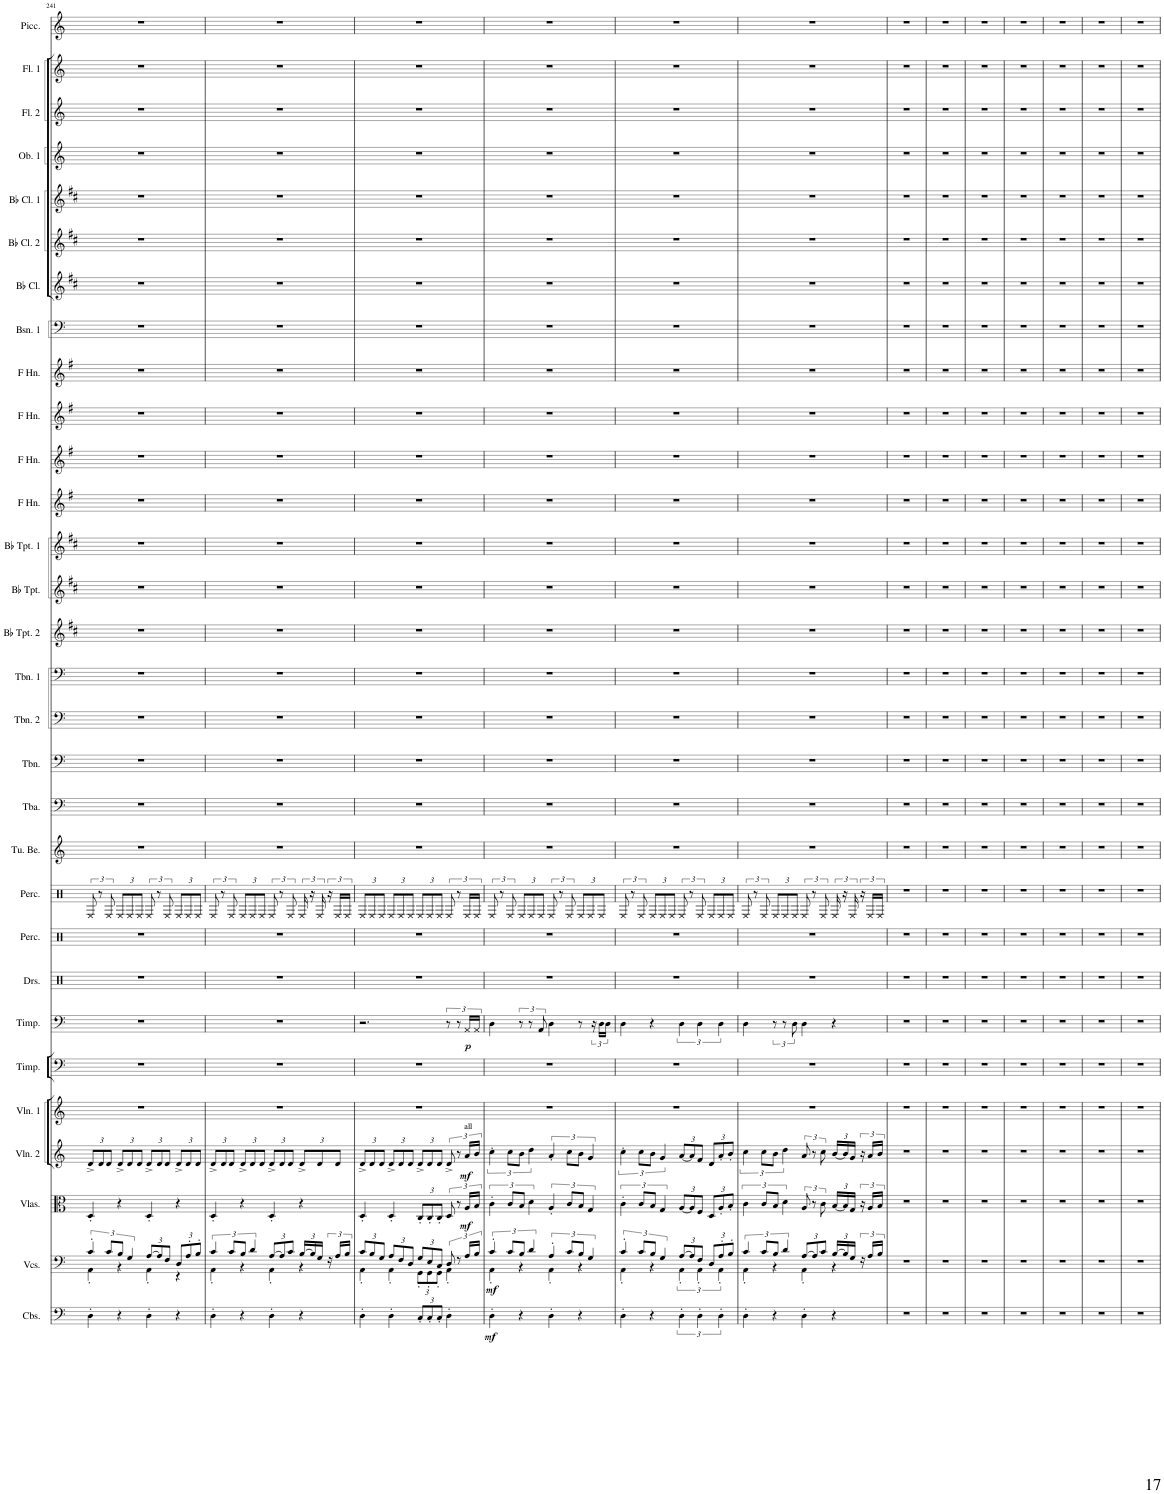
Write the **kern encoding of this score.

**kern	**dynam	**kern	**dynam	**kern	**dynam	**kern	**dynam	**kern	**kern	**kern	**dynam	**kern	**kern	**kern	**kern	**kern	**kern	**kern	**kern	**kern	**kern	**kern	**kern	**kern	**kern	**kern	**kern	**kern	**kern	**kern	**kern	**kern	**kern	**kern
*part30	*part30	*part29	*part29	*part28	*part28	*part27	*part27	*part26	*part25	*part24	*part24	*part23	*part22	*part21	*part20	*part19	*part18	*part17	*part16	*part15	*part14	*part13	*part12	*part11	*part10	*part9	*part8	*part7	*part6	*part5	*part4	*part3	*part2	*part1
*staff30	*staff30	*staff29	*staff29	*staff28	*staff28	*staff27	*staff27	*staff26	*staff25	*staff24	*staff24	*staff23	*staff22	*staff21	*staff20	*staff19	*staff18	*staff17	*staff16	*staff15	*staff14	*staff13	*staff12	*staff11	*staff10	*staff9	*staff8	*staff7	*staff6	*staff5	*staff4	*staff3	*staff2	*staff1
*I"Contrabasses	*	*I"Violoncellos	*	*I"Violas	*	*I"Violin 2	*	*I"Violin 1	*I"Timpani	*I"Timpani	*	*I"Drumset	*I"Percussion	*I"Percussion	*I"Tubular Bells	*I"Tuba	*I"Trombone	*I"Trombone 2	*I"Trombone 1	*I"Bb Trumpet 2	*I"Bb Trumpet	*I"Bb Trumpet 1	*I"Horn in F	*I"Horn in F	*I"Horn in F	*I"Horn in F	*I"Bassoon 1	*I"Bb Clarinet	*I"Bb Clarinet 2	*I"Bb Clarinet 1	*I"Oboe 1	*I"Flute 2	*I"Flute 1	*I"Piccolo
*I'Cbs.	*	*I'Vcs.	*	*I'Vlas.	*	*I'Vln. 2	*	*I'Vln. 1	*I'Timp.	*I'Timp.	*	*I'Drs.	*I'Perc.	*I'Perc.	*I'Tu. Be.	*I'Tba.	*I'Tbn.	*I'Tbn. 2	*I'Tbn. 1	*I'Bb Tpt. 2	*I'Bb Tpt.	*I'Bb Tpt. 1	*	*	*	*	*I'Bsn. 1	*I'Bb Cl.	*I'Bb Cl. 2	*I'Bb Cl. 1	*I'Ob. 1	*I'Fl. 2	*I'Fl. 1	*I'Picc.
!!LO:PB:g=z
*clefF4	*	*clefF4	*	*clefC3	*	*clefG2	*	*clefG2	*clefF4	*clefF4	*	*clefX	*clefX	*clefX	*clefG2	*clefF4	*clefF4	*clefF4	*clefF4	*clefG2	*clefG2	*clefG2	*clefG2	*clefG2	*clefG2	*clefG2	*clefF4	*clefG2	*clefG2	*clefG2	*clefG2	*clefG2	*clefG2	*clefG2
*Trd7c12	*	*	*	*	*	*	*	*	*	*	*	*	*	*	*	*	*	*	*	*Trd1c2	*Trd1c2	*Trd1c2	*Trd4c7	*Trd4c7	*Trd4c7	*Trd4c7	*Trd5c9	*Trd1c2	*Trd1c2	*Trd1c2	*	*	*	*Trd-7c-12
*k[]	*	*k[]	*	*k[]	*	*k[]	*	*k[]	*k[]	*k[]	*	*k[]	*k[]	*k[]	*k[]	*k[]	*k[]	*k[]	*k[]	*k[f#c#]	*k[f#c#]	*k[f#c#]	*k[f#]	*k[f#]	*k[f#]	*k[f#]	*k[]	*k[f#c#]	*k[f#c#]	*k[f#c#]	*k[]	*k[]	*k[]	*k[]
*M4/4	*	*M4/4	*	*M4/4	*	*M4/4	*	*M4/4	*M4/4	*M4/4	*	*M4/4	*M4/4	*M4/4	*M4/4	*M4/4	*M4/4	*M4/4	*M4/4	*M4/4	*M4/4	*M4/4	*M4/4	*M4/4	*M4/4	*M4/4	*M4/4	*M4/4	*M4/4	*M4/4	*M4/4	*M4/4	*M4/4	*M4/4
*met(c)	*	*met(c)	*	*met(c)	*	*met(c)	*	*met(c)	*met(c)	*met(c)	*	*met(c)	*met(c)	*met(c)	*met(c)	*met(c)	*met(c)	*met(c)	*met(c)	*met(c)	*met(c)	*met(c)	*met(c)	*met(c)	*met(c)	*met(c)	*met(c)	*met(c)	*met(c)	*met(c)	*met(c)	*met(c)	*met(c)	*met(c)
=241	=241	=241	=241	=241	=241	=241	=241	=241	=241	=241	=241	=241	=241	=241	=241	=241	=241	=241	=241	=241	=241	=241	=241	=241	=241	=241	=241	=241	=241	=241	=241	=241	=241	=241
*	*	*^	*	*	*	*	*	*	*	*	*	*	*	*	*	*	*	*	*	*	*	*	*	*	*	*	*	*	*	*	*	*	*	*
*	*	*	*	*	*	*	*Xbrackettup	*	*	*	*	*	*	*	*	*	*	*	*	*	*	*	*	*	*	*	*	*	*	*	*	*	*	*	*
4D'\	.	6c'/	4AA'\	.	4D'/	.	12d^/L	.	1r	1r	1r	.	1r	1r	12E/	1r	1r	1r	1r	1r	1r	1r	1r	1r	1r	1r	1r	1r	1r	1r	1r	1r	1r	1r	1r
.	.	.	.	.	.	.	12d/	.	.	.	.	.	.	.	12r	.	.	.	.	.	.	.	.	.	.	.	.	.	.	.	.	.	.	.	.
.	.	12c/L	.	.	.	.	12d/J	.	.	.	.	.	.	.	12E/	.	.	.	.	.	.	.	.	.	.	.	.	.	.	.	.	.	.	.	.
*	*	*	*	*	*	*	*	*	*	*	*	*	*	*	*Xbrackettup	*	*	*	*	*	*	*	*	*	*	*	*	*	*	*	*	*	*	*	*
4r	.	12B/J	4r	.	4r	.	12d^/L	.	.	.	.	.	.	.	12E/L	.	.	.	.	.	.	.	.	.	.	.	.	.	.	.	.	.	.	.	.
.	.	6G/	.	.	.	.	12d/	.	.	.	.	.	.	.	12E/	.	.	.	.	.	.	.	.	.	.	.	.	.	.	.	.	.	.	.	.
.	.	.	.	.	.	.	12d/J	.	.	.	.	.	.	.	12E/J	.	.	.	.	.	.	.	.	.	.	.	.	.	.	.	.	.	.	.	.
*	*	*Xbrackettup	*	*	*	*	*	*	*	*	*	*	*	*	*brackettup	*	*	*	*	*	*	*	*	*	*	*	*	*	*	*	*	*	*	*	*
4D'\	.	[12A/L	4AA'\	.	4D'/	.	12d^/L	.	.	.	.	.	.	.	12E/	.	.	.	.	.	.	.	.	.	.	.	.	.	.	.	.	.	.	.	.
.	.	12A/]	.	.	.	.	12d/	.	.	.	.	.	.	.	12r	.	.	.	.	.	.	.	.	.	.	.	.	.	.	.	.	.	.	.	.
.	.	12F/J	.	.	.	.	12d/J	.	.	.	.	.	.	.	12E/	.	.	.	.	.	.	.	.	.	.	.	.	.	.	.	.	.	.	.	.
*	*	*	*	*	*	*	*	*	*	*	*	*	*	*	*Xbrackettup	*	*	*	*	*	*	*	*	*	*	*	*	*	*	*	*	*	*	*	*
4r	.	12D/L	4r	.	4r	.	12d^/L	.	.	.	.	.	.	.	12E/L	.	.	.	.	.	.	.	.	.	.	.	.	.	.	.	.	.	.	.	.
.	.	12A'/	.	.	.	.	12d/	.	.	.	.	.	.	.	12E/	.	.	.	.	.	.	.	.	.	.	.	.	.	.	.	.	.	.	.	.
.	.	12B'/J	.	.	.	.	12d/J	.	.	.	.	.	.	.	12E/J	.	.	.	.	.	.	.	.	.	.	.	.	.	.	.	.	.	.	.	.
=242	=242	=242	=242	=242	=242	=242	=242	=242	=242	=242	=242	=242	=242	=242	=242	=242	=242	=242	=242	=242	=242	=242	=242	=242	=242	=242	=242	=242	=242	=242	=242	=242	=242	=242	=242
*	*	*brackettup	*	*	*	*	*	*	*	*	*	*	*	*	*brackettup	*	*	*	*	*	*	*	*	*	*	*	*	*	*	*	*	*	*	*	*
4D'\	.	6c/	4AA'\	.	4D'/	.	12d^/L	.	1r	1r	1r	.	1r	1r	12E/	1r	1r	1r	1r	1r	1r	1r	1r	1r	1r	1r	1r	1r	1r	1r	1r	1r	1r	1r	1r
.	.	.	.	.	.	.	12d/	.	.	.	.	.	.	.	12r	.	.	.	.	.	.	.	.	.	.	.	.	.	.	.	.	.	.	.	.
.	.	12c/L	.	.	.	.	12d/J	.	.	.	.	.	.	.	12E/	.	.	.	.	.	.	.	.	.	.	.	.	.	.	.	.	.	.	.	.
*	*	*	*	*	*	*	*	*	*	*	*	*	*	*	*Xbrackettup	*	*	*	*	*	*	*	*	*	*	*	*	*	*	*	*	*	*	*	*
4r	.	12B/J	4r	.	4r	.	12d^/L	.	.	.	.	.	.	.	12E/L	.	.	.	.	.	.	.	.	.	.	.	.	.	.	.	.	.	.	.	.
.	.	6d/	.	.	.	.	12d/	.	.	.	.	.	.	.	12E/	.	.	.	.	.	.	.	.	.	.	.	.	.	.	.	.	.	.	.	.
.	.	.	.	.	.	.	12d/J	.	.	.	.	.	.	.	12E/J	.	.	.	.	.	.	.	.	.	.	.	.	.	.	.	.	.	.	.	.
*	*	*Xbrackettup	*	*	*	*	*	*	*	*	*	*	*	*	*brackettup	*	*	*	*	*	*	*	*	*	*	*	*	*	*	*	*	*	*	*	*
4D'\	.	[12A/L	4AA'\	.	4D'/	.	12d^/L	.	.	.	.	.	.	.	12E/	.	.	.	.	.	.	.	.	.	.	.	.	.	.	.	.	.	.	.	.
.	.	12A/]	.	.	.	.	12d/	.	.	.	.	.	.	.	12r	.	.	.	.	.	.	.	.	.	.	.	.	.	.	.	.	.	.	.	.
.	.	12c/J	.	.	.	.	12d/J	.	.	.	.	.	.	.	12E/	.	.	.	.	.	.	.	.	.	.	.	.	.	.	.	.	.	.	.	.
4r	.	[24B/LL	4r	.	4r	.	12d^/L	.	.	.	.	.	.	.	24E/	.	.	.	.	.	.	.	.	.	.	.	.	.	.	.	.	.	.	.	.
.	.	24B/]	.	.	.	.	.	.	.	.	.	.	.	.	24r	.	.	.	.	.	.	.	.	.	.	.	.	.	.	.	.	.	.	.	.
.	.	24G/JJ	.	.	.	.	12d/	.	.	.	.	.	.	.	24E/	.	.	.	.	.	.	.	.	.	.	.	.	.	.	.	.	.	.	.	.
*	*	*brackettup	*	*	*	*	*	*	*	*	*	*	*	*	*	*	*	*	*	*	*	*	*	*	*	*	*	*	*	*	*	*	*	*	*
.	.	24r	.	.	.	.	.	.	.	.	.	.	.	.	24r	.	.	.	.	.	.	.	.	.	.	.	.	.	.	.	.	.	.	.	.
.	.	24A/LL	.	.	.	.	12d/J	.	.	.	.	.	.	.	24E/LL	.	.	.	.	.	.	.	.	.	.	.	.	.	.	.	.	.	.	.	.
.	.	24B/JJ	.	.	.	.	.	.	.	.	.	.	.	.	24E/JJ	.	.	.	.	.	.	.	.	.	.	.	.	.	.	.	.	.	.	.	.
=243	=243	=243	=243	=243	=243	=243	=243	=243	=243	=243	=243	=243	=243	=243	=243	=243	=243	=243	=243	=243	=243	=243	=243	=243	=243	=243	=243	=243	=243	=243	=243	=243	=243	=243	=243
*	*	*Xbrackettup	*	*	*	*	*	*	*	*	*	*	*	*	*Xbrackettup	*	*	*	*	*	*	*	*	*	*	*	*	*	*	*	*	*	*	*	*
4D'\	.	12c/L	4AA'\	.	4D'/	.	12d^/L	.	1r	1r	2.r	.	1r	1r	12E/L	1r	1r	1r	1r	1r	1r	1r	1r	1r	1r	1r	1r	1r	1r	1r	1r	1r	1r	1r	1r
.	.	12B/	.	.	.	.	12d/	.	.	.	.	.	.	.	12E/	.	.	.	.	.	.	.	.	.	.	.	.	.	.	.	.	.	.	.	.
.	.	12G/J	.	.	.	.	12d/J	.	.	.	.	.	.	.	12E/J	.	.	.	.	.	.	.	.	.	.	.	.	.	.	.	.	.	.	.	.
4D'\	.	12A/L	4AA'\	.	4D'/	.	12d^/L	.	.	.	.	.	.	.	12E/L	.	.	.	.	.	.	.	.	.	.	.	.	.	.	.	.	.	.	.	.
.	.	12F/	.	.	.	.	12d/	.	.	.	.	.	.	.	12E/	.	.	.	.	.	.	.	.	.	.	.	.	.	.	.	.	.	.	.	.
.	.	12D/J	.	.	.	.	12d/J	.	.	.	.	.	.	.	12E/J	.	.	.	.	.	.	.	.	.	.	.	.	.	.	.	.	.	.	.	.
*Xbrackettup	*	*	*	*	*Xbrackettup	*	*	*	*	*	*	*	*	*	*	*	*	*	*	*	*	*	*	*	*	*	*	*	*	*	*	*	*	*	*
12C'/L	.	12G/L	12GG'\L	.	12C'/L	.	12d^/L	.	.	.	.	.	.	.	12E/L	.	.	.	.	.	.	.	.	.	.	.	.	.	.	.	.	.	.	.	.
12C'/	.	12E/	12GG'\	.	12C'/	.	12d/	.	.	.	.	.	.	.	12E/	.	.	.	.	.	.	.	.	.	.	.	.	.	.	.	.	.	.	.	.
12C'/J	.	12C/J	12GG'\J	.	12C'/J	.	12d/J	.	.	.	.	.	.	.	12E/J	.	.	.	.	.	.	.	.	.	.	.	.	.	.	.	.	.	.	.	.
*	*	*brackettup	*	*	*brackettup	*	*brackettup	*	*	*	*	*	*	*	*brackettup	*	*	*	*	*	*	*	*	*	*	*	*	*	*	*	*	*	*	*	*
4D'\	.	12D/	4AA'\	.	12D/	.	12d^/	.	.	.	12r	.	.	.	12E/	.	.	.	.	.	.	.	.	.	.	.	.	.	.	.	.	.	.	.	.
.	.	12r	.	.	12r	.	12r	.	.	.	12r	.	.	.	12r	.	.	.	.	.	.	.	.	.	.	.	.	.	.	.	.	.	.	.	.
!	!	!	!	!	!	!	!LO:TX:a:t=all	!	!	!	!	!	!	!	!	!	!	!	!	!	!	!	!	!	!	!	!	!	!	!	!	!	!	!	!
!	!	!	!	!	!	!LO:DY:b	!	!LO:DY:b	!	!	!	!LO:DY:b	!	!	!	!	!	!	!	!	!	!	!	!	!	!	!	!	!	!	!	!	!	!	!
.	.	24A/LL	.	.	24A/LL	mf	24a/LL	mf	.	.	24AA/LL	p	.	.	24E/LL	.	.	.	.	.	.	.	.	.	.	.	.	.	.	.	.	.	.	.	.
.	.	24B/JJ	.	.	24B/JJ	.	24b/JJ	.	.	.	24AA/JJ	.	.	.	24E/JJ	.	.	.	.	.	.	.	.	.	.	.	.	.	.	.	.	.	.	.	.
=244	=244	=244	=244	=244	=244	=244	=244	=244	=244	=244	=244	=244	=244	=244	=244	=244	=244	=244	=244	=244	=244	=244	=244	=244	=244	=244	=244	=244	=244	=244	=244	=244	=244	=244	=244
!	!LO:DY:b	!	!	!LO:DY:b	!	!	!	!	!	!	!	!	!	!	!	!	!	!	!	!	!	!	!	!	!	!	!	!	!	!	!	!	!	!	!
4D'\	mf	6c'/	4AA'\	mf	6c'\	.	6cc'\	.	1r	1r	4D\	.	1r	1r	12E/	1r	1r	1r	1r	1r	1r	1r	1r	1r	1r	1r	1r	1r	1r	1r	1r	1r	1r	1r	1r
.	.	.	.	.	.	.	.	.	.	.	.	.	.	.	12r	.	.	.	.	.	.	.	.	.	.	.	.	.	.	.	.	.	.	.	.
.	.	12c/L	.	.	12c/L	.	12cc\L	.	.	.	.	.	.	.	12E/	.	.	.	.	.	.	.	.	.	.	.	.	.	.	.	.	.	.	.	.
*	*	*	*	*	*	*	*	*	*	*	*	*	*	*	*Xbrackettup	*	*	*	*	*	*	*	*	*	*	*	*	*	*	*	*	*	*	*	*
4r	.	12B/J	4r	.	12B/J	.	12b\J	.	.	.	12r	.	.	.	12E/L	.	.	.	.	.	.	.	.	.	.	.	.	.	.	.	.	.	.	.	.
.	.	6d/	.	.	6d\	.	6dd\	.	.	.	12r	.	.	.	12E/	.	.	.	.	.	.	.	.	.	.	.	.	.	.	.	.	.	.	.	.
.	.	.	.	.	.	.	.	.	.	.	12AA/	.	.	.	12E/J	.	.	.	.	.	.	.	.	.	.	.	.	.	.	.	.	.	.	.	.
*	*	*	*	*	*	*	*	*	*	*	*	*	*	*	*brackettup	*	*	*	*	*	*	*	*	*	*	*	*	*	*	*	*	*	*	*	*
4D'\	.	6A'/	4AA'\	.	6A'/	.	6a'/	.	.	.	4D\	.	.	.	12E/	.	.	.	.	.	.	.	.	.	.	.	.	.	.	.	.	.	.	.	.
.	.	.	.	.	.	.	.	.	.	.	.	.	.	.	12r	.	.	.	.	.	.	.	.	.	.	.	.	.	.	.	.	.	.	.	.
.	.	12c/L	.	.	12c/L	.	12cc\L	.	.	.	.	.	.	.	12E/	.	.	.	.	.	.	.	.	.	.	.	.	.	.	.	.	.	.	.	.
*	*	*	*	*	*	*	*	*	*	*	*	*	*	*	*Xbrackettup	*	*	*	*	*	*	*	*	*	*	*	*	*	*	*	*	*	*	*	*
4r	.	12B/J	4r	.	12B/J	.	12b\J	.	.	.	8r	.	.	.	12E/L	.	.	.	.	.	.	.	.	.	.	.	.	.	.	.	.	.	.	.	.
.	.	6G/	.	.	6G/	.	6g/	.	.	.	.	.	.	.	12E/	.	.	.	.	.	.	.	.	.	.	.	.	.	.	.	.	.	.	.	.
.	.	.	.	.	.	.	.	.	.	.	24r	.	.	.	.	.	.	.	.	.	.	.	.	.	.	.	.	.	.	.	.	.	.	.	.
.	.	.	.	.	.	.	.	.	.	.	24D\LL	.	.	.	12E/J	.	.	.	.	.	.	.	.	.	.	.	.	.	.	.	.	.	.	.	.
.	.	.	.	.	.	.	.	.	.	.	24D\JJ	.	.	.	.	.	.	.	.	.	.	.	.	.	.	.	.	.	.	.	.	.	.	.	.
=245	=245	=245	=245	=245	=245	=245	=245	=245	=245	=245	=245	=245	=245	=245	=245	=245	=245	=245	=245	=245	=245	=245	=245	=245	=245	=245	=245	=245	=245	=245	=245	=245	=245	=245	=245
*	*	*	*	*	*	*	*	*	*	*	*	*	*	*	*brackettup	*	*	*	*	*	*	*	*	*	*	*	*	*	*	*	*	*	*	*	*
4D'\	.	6c'/	4AA'\	.	6c'\	.	6cc'\	.	1r	1r	4D\	.	1r	1r	12E/	1r	1r	1r	1r	1r	1r	1r	1r	1r	1r	1r	1r	1r	1r	1r	1r	1r	1r	1r	1r
.	.	.	.	.	.	.	.	.	.	.	.	.	.	.	12r	.	.	.	.	.	.	.	.	.	.	.	.	.	.	.	.	.	.	.	.
.	.	12c/L	.	.	12c/L	.	12cc\L	.	.	.	.	.	.	.	12E/	.	.	.	.	.	.	.	.	.	.	.	.	.	.	.	.	.	.	.	.
*	*	*	*	*	*	*	*	*	*	*	*	*	*	*	*Xbrackettup	*	*	*	*	*	*	*	*	*	*	*	*	*	*	*	*	*	*	*	*
4r	.	12B/J	4r	.	12B/J	.	12b\J	.	.	.	4r	.	.	.	12E/L	.	.	.	.	.	.	.	.	.	.	.	.	.	.	.	.	.	.	.	.
.	.	6G/	.	.	6G/	.	6g/	.	.	.	.	.	.	.	12E/	.	.	.	.	.	.	.	.	.	.	.	.	.	.	.	.	.	.	.	.
.	.	.	.	.	.	.	.	.	.	.	.	.	.	.	12E/J	.	.	.	.	.	.	.	.	.	.	.	.	.	.	.	.	.	.	.	.
*brackettup	*	*Xbrackettup	*brackettup	*	*Xbrackettup	*	*Xbrackettup	*	*	*	*	*	*	*	*brackettup	*	*	*	*	*	*	*	*	*	*	*	*	*	*	*	*	*	*	*	*
6D'\	.	[12A/L	6AA'\	.	[12A/L	.	[12a/L	.	.	.	6D\	.	.	.	12E/	.	.	.	.	.	.	.	.	.	.	.	.	.	.	.	.	.	.	.	.
.	.	12A/]	.	.	12A/]	.	12a/]	.	.	.	.	.	.	.	12r	.	.	.	.	.	.	.	.	.	.	.	.	.	.	.	.	.	.	.	.
6D'\	.	12F/J	6AA'\	.	12F/J	.	12f/J	.	.	.	6D\	.	.	.	12E/	.	.	.	.	.	.	.	.	.	.	.	.	.	.	.	.	.	.	.	.
*	*	*Xbrackettup	*	*	*	*	*	*	*	*	*	*	*	*	*Xbrackettup	*	*	*	*	*	*	*	*	*	*	*	*	*	*	*	*	*	*	*	*
.	.	12D/L	.	.	12D/L	.	12d/L	.	.	.	.	.	.	.	12E/L	.	.	.	.	.	.	.	.	.	.	.	.	.	.	.	.	.	.	.	.
6D'\	.	12A'/	6AA'\	.	12A'/	.	12a'/	.	.	.	6D\	.	.	.	12E/	.	.	.	.	.	.	.	.	.	.	.	.	.	.	.	.	.	.	.	.
.	.	12B'/J	.	.	12B'/J	.	12b'/J	.	.	.	.	.	.	.	12E/J	.	.	.	.	.	.	.	.	.	.	.	.	.	.	.	.	.	.	.	.
=246	=246	=246	=246	=246	=246	=246	=246	=246	=246	=246	=246	=246	=246	=246	=246	=246	=246	=246	=246	=246	=246	=246	=246	=246	=246	=246	=246	=246	=246	=246	=246	=246	=246	=246	=246
*	*	*brackettup	*	*	*brackettup	*	*brackettup	*	*	*	*	*	*	*	*brackettup	*	*	*	*	*	*	*	*	*	*	*	*	*	*	*	*	*	*	*	*
4D'\	.	6c/	4AA'\	.	6c\	.	6cc\	.	1r	1r	4D\	.	1r	1r	12E/	1r	1r	1r	1r	1r	1r	1r	1r	1r	1r	1r	1r	1r	1r	1r	1r	1r	1r	1r	1r
.	.	.	.	.	.	.	.	.	.	.	.	.	.	.	12r	.	.	.	.	.	.	.	.	.	.	.	.	.	.	.	.	.	.	.	.
.	.	12c/L	.	.	12c/L	.	12cc\L	.	.	.	.	.	.	.	12E/	.	.	.	.	.	.	.	.	.	.	.	.	.	.	.	.	.	.	.	.
*	*	*	*	*	*	*	*	*	*	*	*	*	*	*	*Xbrackettup	*	*	*	*	*	*	*	*	*	*	*	*	*	*	*	*	*	*	*	*
4r	.	12B/J	4r	.	12B/J	.	12b\J	.	.	.	12r	.	.	.	12E/L	.	.	.	.	.	.	.	.	.	.	.	.	.	.	.	.	.	.	.	.
.	.	6d/	.	.	6d\	.	6dd\	.	.	.	12r	.	.	.	12E/	.	.	.	.	.	.	.	.	.	.	.	.	.	.	.	.	.	.	.	.
.	.	.	.	.	.	.	.	.	.	.	12D\	.	.	.	12E/J	.	.	.	.	.	.	.	.	.	.	.	.	.	.	.	.	.	.	.	.
*	*	*Xbrackettup	*	*	*	*	*	*	*	*	*	*	*	*	*brackettup	*	*	*	*	*	*	*	*	*	*	*	*	*	*	*	*	*	*	*	*
4D'\	.	[12A/L	4AA'\	.	12A/	.	12a/	.	.	.	4D\	.	.	.	12E/	.	.	.	.	.	.	.	.	.	.	.	.	.	.	.	.	.	.	.	.
.	.	12A/]	.	.	12r	.	12r	.	.	.	.	.	.	.	12r	.	.	.	.	.	.	.	.	.	.	.	.	.	.	.	.	.	.	.	.
.	.	12c/J	.	.	12c\	.	12cc\	.	.	.	.	.	.	.	12E/	.	.	.	.	.	.	.	.	.	.	.	.	.	.	.	.	.	.	.	.
*	*	*	*	*	*Xbrackettup	*	*Xbrackettup	*	*	*	*	*	*	*	*	*	*	*	*	*	*	*	*	*	*	*	*	*	*	*	*	*	*	*	*
4r	.	[24B/LL	4r	.	[24B/LL	.	[24b/LL	.	.	.	4r	.	.	.	24E/	.	.	.	.	.	.	.	.	.	.	.	.	.	.	.	.	.	.	.	.
.	.	24B/]	.	.	24B/]	.	24b/]	.	.	.	.	.	.	.	24r	.	.	.	.	.	.	.	.	.	.	.	.	.	.	.	.	.	.	.	.
.	.	24G/JJ	.	.	24G/JJ	.	24g/JJ	.	.	.	.	.	.	.	24E/	.	.	.	.	.	.	.	.	.	.	.	.	.	.	.	.	.	.	.	.
*	*	*brackettup	*	*	*brackettup	*	*brackettup	*	*	*	*	*	*	*	*	*	*	*	*	*	*	*	*	*	*	*	*	*	*	*	*	*	*	*	*
.	.	24r	.	.	24r	.	24r	.	.	.	.	.	.	.	24r	.	.	.	.	.	.	.	.	.	.	.	.	.	.	.	.	.	.	.	.
.	.	24A/LL	.	.	24A/LL	.	24a/LL	.	.	.	.	.	.	.	24E/LL	.	.	.	.	.	.	.	.	.	.	.	.	.	.	.	.	.	.	.	.
.	.	24B/JJ	.	.	24B/JJ	.	24b/JJ	.	.	.	.	.	.	.	24E/JJ	.	.	.	.	.	.	.	.	.	.	.	.	.	.	.	.	.	.	.	.
*	*	*v	*v	*	*	*	*	*	*	*	*	*	*	*	*	*	*	*	*	*	*	*	*	*	*	*	*	*	*	*	*	*	*	*	*
=247	=247	=247	=247	=247	=247	=247	=247	=247	=247	=247	=247	=247	=247	=247	=247	=247	=247	=247	=247	=247	=247	=247	=247	=247	=247	=247	=247	=247	=247	=247	=247	=247	=247	=247
1r	.	1r	.	1r	.	1r	.	1r	1r	1r	.	1r	1r	1r	1r	1r	1r	1r	1r	1r	1r	1r	1r	1r	1r	1r	1r	1r	1r	1r	1r	1r	1r	1r
=248	=248	=248	=248	=248	=248	=248	=248	=248	=248	=248	=248	=248	=248	=248	=248	=248	=248	=248	=248	=248	=248	=248	=248	=248	=248	=248	=248	=248	=248	=248	=248	=248	=248	=248
1r	.	1r	.	1r	.	1r	.	1r	1r	1r	.	1r	1r	1r	1r	1r	1r	1r	1r	1r	1r	1r	1r	1r	1r	1r	1r	1r	1r	1r	1r	1r	1r	1r
=249	=249	=249	=249	=249	=249	=249	=249	=249	=249	=249	=249	=249	=249	=249	=249	=249	=249	=249	=249	=249	=249	=249	=249	=249	=249	=249	=249	=249	=249	=249	=249	=249	=249	=249
1r	.	1r	.	1r	.	1r	.	1r	1r	1r	.	1r	1r	1r	1r	1r	1r	1r	1r	1r	1r	1r	1r	1r	1r	1r	1r	1r	1r	1r	1r	1r	1r	1r
=250	=250	=250	=250	=250	=250	=250	=250	=250	=250	=250	=250	=250	=250	=250	=250	=250	=250	=250	=250	=250	=250	=250	=250	=250	=250	=250	=250	=250	=250	=250	=250	=250	=250	=250
1r	.	1r	.	1r	.	1r	.	1r	1r	1r	.	1r	1r	1r	1r	1r	1r	1r	1r	1r	1r	1r	1r	1r	1r	1r	1r	1r	1r	1r	1r	1r	1r	1r
=251	=251	=251	=251	=251	=251	=251	=251	=251	=251	=251	=251	=251	=251	=251	=251	=251	=251	=251	=251	=251	=251	=251	=251	=251	=251	=251	=251	=251	=251	=251	=251	=251	=251	=251
1r	.	1r	.	1r	.	1r	.	1r	1r	1r	.	1r	1r	1r	1r	1r	1r	1r	1r	1r	1r	1r	1r	1r	1r	1r	1r	1r	1r	1r	1r	1r	1r	1r
=252	=252	=252	=252	=252	=252	=252	=252	=252	=252	=252	=252	=252	=252	=252	=252	=252	=252	=252	=252	=252	=252	=252	=252	=252	=252	=252	=252	=252	=252	=252	=252	=252	=252	=252
1r	.	1r	.	1r	.	1r	.	1r	1r	1r	.	1r	1r	1r	1r	1r	1r	1r	1r	1r	1r	1r	1r	1r	1r	1r	1r	1r	1r	1r	1r	1r	1r	1r
=253	=253	=253	=253	=253	=253	=253	=253	=253	=253	=253	=253	=253	=253	=253	=253	=253	=253	=253	=253	=253	=253	=253	=253	=253	=253	=253	=253	=253	=253	=253	=253	=253	=253	=253
1r	.	1r	.	1r	.	1r	.	1r	1r	1r	.	1r	1r	1r	1r	1r	1r	1r	1r	1r	1r	1r	1r	1r	1r	1r	1r	1r	1r	1r	1r	1r	1r	1r
=	=	=	=	=	=	=	=	=	=	=	=	=	=	=	=	=	=	=	=	=	=	=	=	=	=	=	=	=	=	=	=	=	=	=
*-	*-	*-	*-	*-	*-	*-	*-	*-	*-	*-	*-	*-	*-	*-	*-	*-	*-	*-	*-	*-	*-	*-	*-	*-	*-	*-	*-	*-	*-	*-	*-	*-	*-	*-
